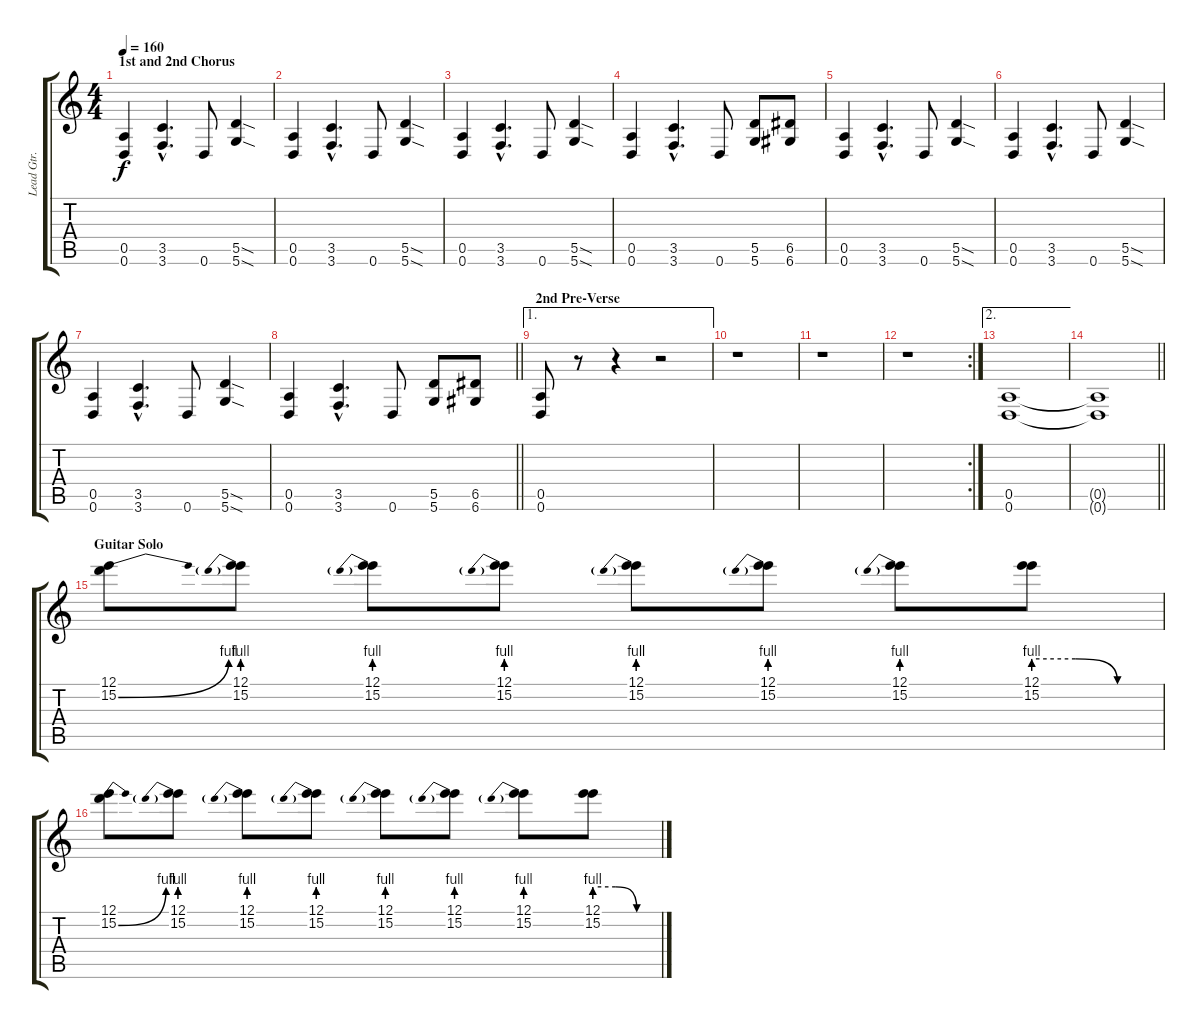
\track ("Lead Gtr. (Kielinen)" "Lead Gtr. ") {instrument distortionguitar}
\staff {score tabs}
\tuning (E4 B3 G3 D3 A2 D2) {hide}
\ts (4 4)
\section ("" "1st and 2nd Chorus")
\tempo 160
\clef g2
\ks c
(0.5 0.6).4{dy f} (3.5{hac} 3.6{hac}).4{d} 0.6.8 (5.5{sod} 5.6{sod}).4 |
(0.5 0.6).4 (3.5{hac} 3.6{hac}).4{d} 0.6.8 (5.5{sod} 5.6{sod}).4 |
(0.5 0.6).4 (3.5{hac} 3.6{hac}).4{d} 0.6.8 (5.5{sod} 5.6{sod}).4 |
(0.5 0.6).4 (3.5{hac} 3.6{hac}).4{d} 0.6.8 (5.5 5.6).8 (6.5 6.6).8 |
(0.5 0.6).4 (3.5{hac} 3.6{hac}).4{d} 0.6.8 (5.5{sod} 5.6{sod}).4 |
(0.5 0.6).4 (3.5{hac} 3.6{hac}).4{d} 0.6.8 (5.5{sod} 5.6{sod}).4 |
(0.5 0.6).4 (3.5{hac} 3.6{hac}).4{d} 0.6.8 (5.5{sod} 5.6{sod}).4 |
\barLineRight lightlight
(0.5 0.6).4 (3.5{hac} 3.6{hac}).4{d} 0.6.8 (5.5 5.6).8 (6.5 6.6).8 |
\ae 1
\section ("" "2nd Pre-Verse")
(0.5 0.6).8 r.8 r.4 r.2 |
r.1 |
r.1 |
\rc 2
r.1 |
\ae 2
(0.5 0.6).1 |
\barLineRight lightlight
(0.5{t} 0.6{t}).1 |
\section ("" "Guitar Solo")
(12.1 15.2{be (bend 0 0 60 4)}).8 (12.1 15.2{be (prebend 0 4 60 4)}).8 (12.1 15.2{be (prebend 0 4 60 4)}).8 (12.1 15.2{be (prebend 0 4 60 4)}).8 (12.1 15.2{be (prebend 0 4 60 4)}).8 (12.1 15.2{be (prebend 0 4 60 4)}).8 (12.1 15.2{be (prebend 0 4 60 4)}).8 (12.1 15.2{be (custom 0 4 20 4 40 0 60 0)}).8 |
(12.1 15.2{be (bend 0 0 60 4)}).8 (12.1 15.2{be (prebend 0 4 60 4)}).8 (12.1 15.2{be (prebend 0 4 60 4)}).8 (12.1 15.2{be (prebend 0 4 60 4)}).8 (12.1 15.2{be (prebend 0 4 60 4)}).8 (12.1 15.2{be (prebend 0 4 60 4)}).8 (12.1 15.2{be (prebend 0 4 60 4)}).8 (12.1 15.2{be (custom 0 4 20 4 40 0 60 0)}).8
